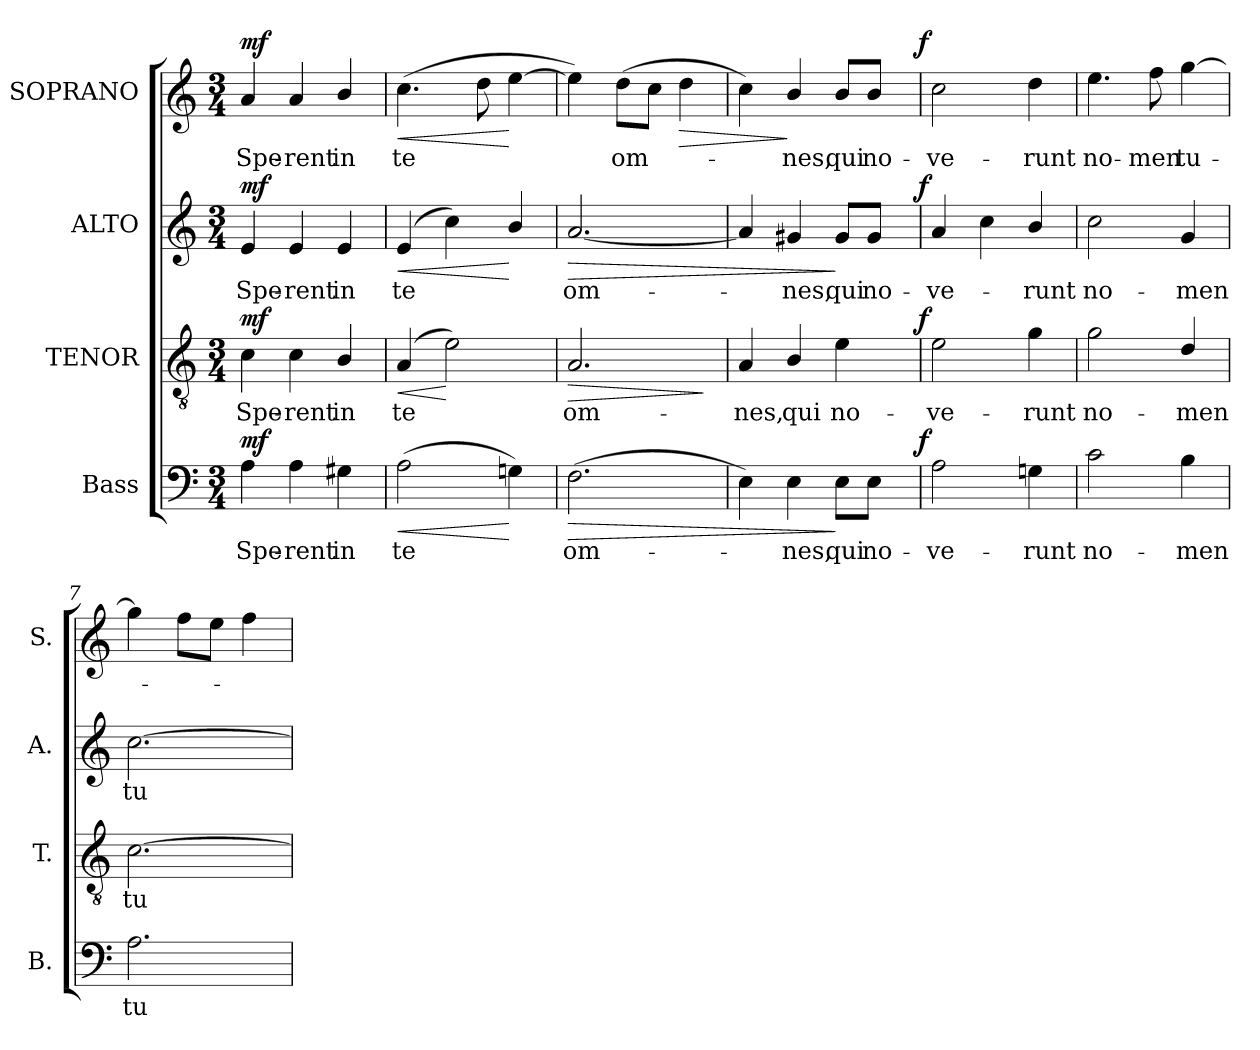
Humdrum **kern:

**kern	**text	**dynam	**kern	**text	**dynam	**kern	**text	**dynam	**kern	**text	**dynam
*part4	*part4	*part4	*part3	*part3	*part3	*part2	*part2	*part2	*part1	*part1	*part1
*staff4	*staff4	*staff4	*staff3	*staff3	*staff3	*staff2	*staff2	*staff2	*staff1	*staff1	*staff1
*I"Bass	*	*	*I"TENOR	*	*	*I"ALTO	*	*	*I"SOPRANO	*	*
*I'B.	*	*	*I'T.	*	*	*I'A.	*	*	*I'S.	*	*
!!LO:PB:g=z
*clefF4	*	*	*clefGv2	*	*	*clefG2	*	*	*clefG2	*	*
*	*	*	*ITrd7c12	*	*	*	*	*	*	*	*
*k[]	*	*	*k[]	*	*	*k[]	*	*	*k[]	*	*
*a:	*	*	*a:	*	*	*a:	*	*	*a:	*	*
*M3/4	*	*	*M3/4	*	*	*M3/4	*	*	*M3/4	*	*
=1	=1	=1	=1	=1	=1	=1	=1	=1	=1	=1	=1
!	!LO:LY:b:color=#000000	!	!	!	!	!	!	!	!	!	!
!	!	!	!	!LO:LY:b:color=#000000	!	!	!	!	!	!	!
!	!	!	!	!	!	!	!LO:LY:b:color=#000000	!	!	!	!
!	!	!	!	!	!	!	!	!	!	!LO:LY:b:color=#000000	!
4Ai\	Spe-	mf	4Ci\	Spe-	mf	4ei/	Spe-	mf	4ai/	Spe-	mf
!	!LO:LY:b:color=#000000	!	!	!	!	!	!	!	!	!	!
!	!	!	!	!LO:LY:b:color=#000000	!	!	!	!	!	!	!
!	!	!	!	!	!	!	!LO:LY:b:color=#000000	!	!	!	!
!	!	!	!	!	!	!	!	!	!	!LO:LY:b:color=#000000	!
4Ai\	-rent	.	4Ci\	-rent	.	4ei/	-rent	.	4ai/	-rent	.
!	!LO:LY:b:color=#000000	!	!	!	!	!	!	!	!	!	!
!	!	!	!	!LO:LY:b:color=#000000	!	!	!	!	!	!	!
!	!	!	!	!	!	!	!LO:LY:b:color=#000000	!	!	!	!
!	!	!	!	!	!	!	!	!	!	!LO:LY:b:color=#000000	!
4G#Xi\	in	.	4BBi/	in	.	4ei/	in	.	4bi/	in	.
=2	=2	=2	=2	=2	=2	=2	=2	=2	=2	=2	=2
!	!LO:LY:b:color=#000000	!LO:HP:b	!	!	!	!	!	!	!	!	!
!	!	!	!	!LO:LY:b:color=#000000	!LO:HP:b	!	!	!	!	!	!
!	!	!	!	!	!	!	!LO:LY:b:color=#000000	!LO:HP:b	!	!	!
!	!	!	!	!	!	!	!	!	!	!LO:LY:b:color=#000000	!LO:HP:b
(2Ai\	te	<	(4AAi/	te	<	(4ei/	te	<	(4.cci\	te	<
.	.	.	2Ei\)	.	[	4cci\)	.	.	.	.	.
.	.	.	.	.	.	.	.	.	8ddi\	.	.
4Gni\)	.	[	.	.	.	4bi/	.	[	[4eei\	.	[
=3	=3	=3	=3	=3	=3	=3	=3	=3	=3	=3	=3
!	!LO:LY:b:color=#000000	!LO:HP:b	!	!	!	!	!	!	!	!	!
!	!	!	!	!LO:LY:b:color=#000000	!LO:HP:b	!	!	!	!	!	!
!	!	!	!	!	!	!	!LO:LY:b:color=#000000	!LO:HP:b	!	!	!
(2.Fi\	om-	>	2.AAi/	om-	>	[2.ai/	om-	>	4eei\])	.	.
!	!	!	!	!	!	!	!	!	!	!LO:LY:b:color=#000000	!
.	.	.	.	.	.	.	.	.	(8ddi\L	om-	.
.	.	.	.	.	.	.	.	.	8cci\J	.	.
!	!	!	!	!	!	!	!	!	!	!	!LO:HP:b
.	.	.	.	.	.	.	.	.	4ddi\	.	>
.	.	.	.	.	]	.	.	.	.	.	.
=4	=4	=4	=4	=4	=4	=4	=4	=4	=4	=4	=4
!	!	!	!	!LO:LY:b:color=#000000	!	!	!	!	!	!	!
*^	*	*	*^	*	*	*^	*	*	*^	*	*
4Ei\)	2ryy	.	.	4AAi/	2ryy	-nes,	.	4ai/]	2ryy	.	.	4cci\)	2ryy	.	.
!	!	!LO:LY:b:color=#000000	!	!	!	!	!	!	!	!	!	!	!	!	!
!	!	!	!	!	!	!LO:LY:b:color=#000000	!	!	!	!	!	!	!	!	!
!	!	!	!	!	!	!	!	!	!	!LO:LY:b:color=#000000	!	!	!	!	!
!	!	!	!	!	!	!	!	!	!	!	!	!	!	!LO:LY:b:color=#000000	!
4Ei\	.	-nes,	.	4BBi/	.	qui	.	4g#Xi/	.	-nes,	.	4bi/	.	-nes,	]
!	!	!LO:LY:b:color=#000000	!	!	!	!	!	!	!	!	!	!	!	!	!
!	!	!	!	!	!	!LO:LY:b:color=#000000	!	!	!	!	!	!	!	!	!
!	!	!	!	!	!	!	!	!	!	!LO:LY:b:color=#000000	!	!	!	!	!
!	!	!	!	!	!	!	!	!	!	!	!	!	!	!LO:LY:b:color=#000000	!
8Ei\L	8ryy	qui	]	4Ei\	8ryy	no-	.	8g#i/L	8ryy	qui	]	8bi/L	8ryy	qui	.
!	!	!LO:LY:b:color=#000000	!	!	!	!	!	!	!	!	!	!	!	!	!
!	!	!	!	!	!	!	!	!	!	!LO:LY:b:color=#000000	!	!	!	!	!
!	!	!	!	!	!	!	!	!	!	!	!	!	!	!LO:LY:b:color=#000000	!
8Ei\J	16ryy	no-	.	.	16ryy	.	.	8g#i/J	16ryy	no-	.	8bi/J	16ryy	no-	.
.	32ryy	.	.	.	32ryy	.	.	.	32ryy	.	.	.	32ryy	.	.
.	64ryy	.	.	.	64ryy	.	.	.	64ryy	.	.	.	64ryy	.	.
.	128...ryy	.	.	.	128...ryy	.	.	.	128...ryy	.	.	.	128...ryy	.	.
.	1024ryy	.	f	.	1024ryy	.	f	.	1024ryy	.	f	.	1024ryy	.	f
*v	*v	*	*	*	*	*	*	*v	*v	*	*	*v	*v	*	*
*	*	*	*v	*v	*	*	*	*	*	*	*	*
=5	=5	=5	=5	=5	=5	=5	=5	=5	=5	=5	=5
*^	*	*	*^	*	*	*^	*	*	*^	*	*
!	!	!LO:LY:b:color=#000000	!	!	!	!	!	!	!	!	!	!	!	!	!
*v	*v	*	*	*	*	*	*	*v	*v	*	*	*v	*v	*	*
*	*	*	*v	*v	*	*	*	*	*	*	*	*
*^	*	*	*^	*	*	*^	*	*	*^	*	*
!	!	!	!	!	!	!LO:LY:b:color=#000000	!	!	!	!	!	!	!	!	!
*v	*v	*	*	*	*	*	*	*v	*v	*	*	*v	*v	*	*
*	*	*	*v	*v	*	*	*	*	*	*	*	*
*^	*	*	*^	*	*	*^	*	*	*^	*	*
!	!	!	!	!	!	!	!	!	!	!LO:LY:b:color=#000000	!	!	!	!	!
*v	*v	*	*	*	*	*	*	*v	*v	*	*	*v	*v	*	*
*	*	*	*v	*v	*	*	*	*	*	*	*	*
*^	*	*	*^	*	*	*^	*	*	*^	*	*
!	!	!	!	!	!	!	!	!	!	!	!	!	!	!LO:LY:b:color=#000000	!
*v	*v	*	*	*	*	*	*	*v	*v	*	*	*v	*v	*	*
*	*	*	*v	*v	*	*	*	*	*	*	*	*
2Ai\	-ve-	.	2Ei\	-ve-	.	4ai/	-ve-	.	2cci\	-ve-	.
.	.	.	.	.	.	4cci\	.	.	.	.	.
!	!LO:LY:b:color=#000000	!	!	!	!	!	!	!	!	!	!
!	!	!	!	!LO:LY:b:color=#000000	!	!	!	!	!	!	!
!	!	!	!	!	!	!	!LO:LY:b:color=#000000	!	!	!	!
!	!	!	!	!	!	!	!	!	!	!LO:LY:b:color=#000000	!
4Gni\	-runt	.	4Gi\	-runt	.	4bi/	-runt	.	4ddi\	-runt	.
=6	=6	=6	=6	=6	=6	=6	=6	=6	=6	=6	=6
!	!LO:LY:b:color=#000000	!	!	!	!	!	!	!	!	!	!
!	!	!	!	!LO:LY:b:color=#000000	!	!	!	!	!	!	!
!	!	!	!	!	!	!	!LO:LY:b:color=#000000	!	!	!	!
!	!	!	!	!	!	!	!	!	!	!LO:LY:b:color=#000000	!
2ci\	no-	.	2Gi\	no-	.	2cci\	no-	.	4.eei\	no-	.
!	!	!	!	!	!	!	!	!	!	!LO:LY:b:color=#000000	!
.	.	.	.	.	.	.	.	.	8ffi\	-men	.
!	!LO:LY:b:color=#000000	!	!	!	!	!	!	!	!	!	!
!	!	!	!	!LO:LY:b:color=#000000	!	!	!	!	!	!	!
!	!	!	!	!	!	!	!LO:LY:b:color=#000000	!	!	!	!
!	!	!	!	!	!	!	!	!	!	!LO:LY:b:color=#000000	!
4Bi\	-men	.	4Di/	-men	.	4gi/	-men	.	[4ggi\	tu-	.
=7	=7	=7	=7	=7	=7	=7	=7	=7	=7	=7	=7
!	!LO:LY:b:color=#000000	!	!	!	!	!	!	!	!	!	!
!	!	!	!	!LO:LY:b:color=#000000	!	!	!	!	!	!	!
!	!	!	!	!	!	!	!LO:LY:b:color=#000000	!	!	!	!
2.Ai\	tu-	.	[2.Ci\	tu-	.	[2.cci\	tu-	.	4ggi\]	.	.
.	.	.	.	.	.	.	.	.	8ffi\L	.	.
.	.	.	.	.	.	.	.	.	8eei\J	.	.
.	.	.	.	.	.	.	.	.	4ffi\	.	.
=	=	=	=	=	=	=	=	=	=	=	=
*-	*-	*-	*-	*-	*-	*-	*-	*-	*-	*-	*-
